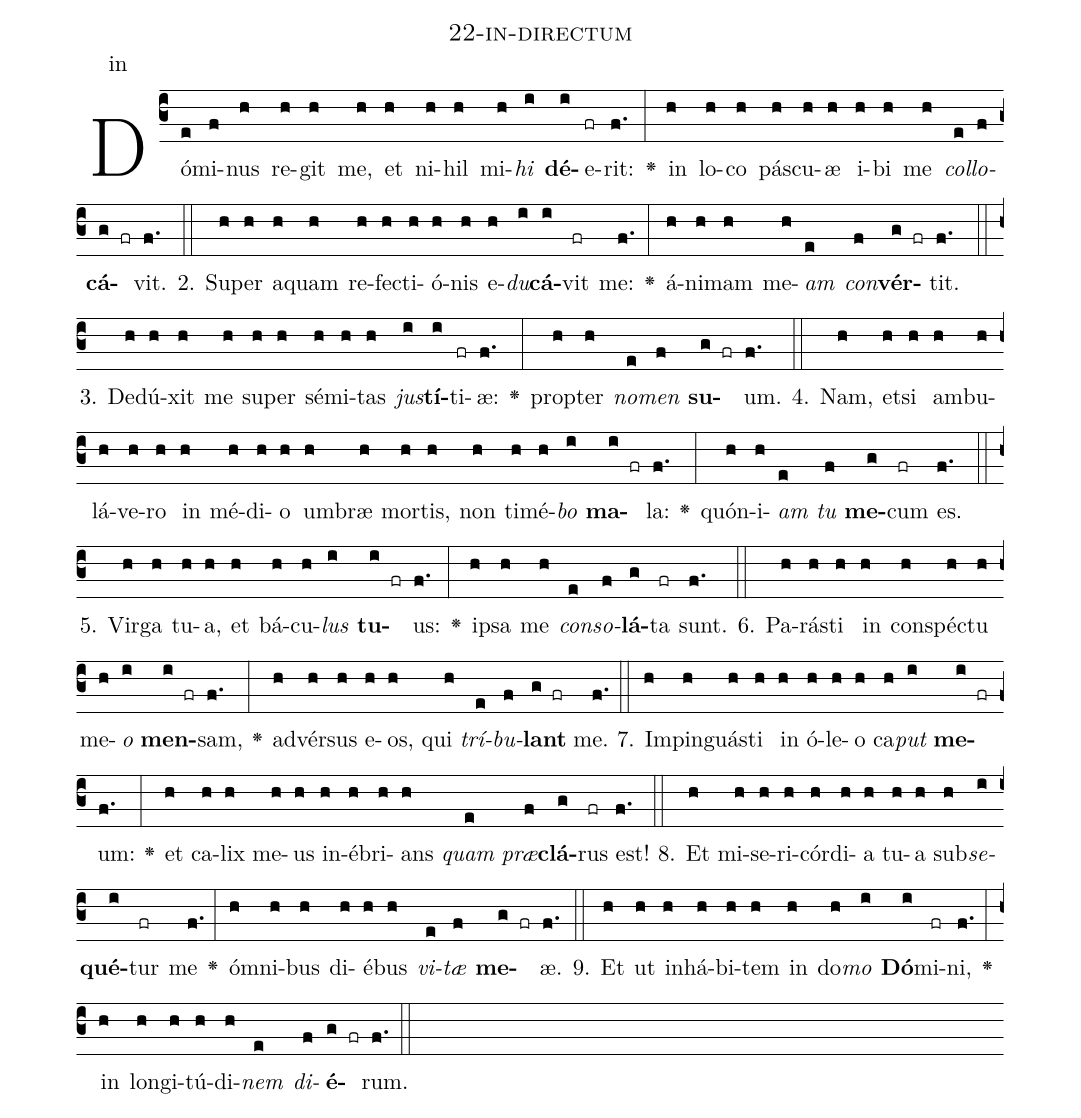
name: 22-in-directum;
annotation: in;
%%
(c3)Dó(e)mi(f)nus(h) re(h)git(h) me,(h) et(h) ni(h)hil(h) mi(h)<i>hi</i>(i) <b>dé</b>(i)e(fr)rit:(f.) <v>\greheightstar</v>(:) in(h) lo(h)co(h) pás(h)cu(h)æ(h) i(h)bi(h) me(h) <i>col</i>(e)<i>lo</i>(f)<b>cá</b>(g fr)vit.(f.) (::)
2. Su(h)per(h) a(h)quam(h) re(h)fec(h)ti(h)ó(h)nis(h) e(h)<i>du</i>(i)<b>cá</b>(i)vit(fr) me:(f.) <v>\greheightstar</v>(:) á(h)ni(h)mam(h) me(h)<i>am</i>(e) <i>con</i>(f)<b>vér</b>(g fr)tit.(f.) (::)
3. De(h)dú(h)xit(h) me(h) su(h)per(h) sé(h)mi(h)tas(h) <i>jus</i>(i)<b>tí</b>(i)ti(fr)æ:(f.) <v>\greheightstar</v>(:) prop(h)ter(h) <i>no</i>(e)<i>men</i>(f) <b>su</b>(g fr)um.(f.) (::)
4. Nam,(h) et(h)si(h) am(h)bu(h)lá(h)ve(h)ro(h) in(h) mé(h)di(h)o(h) um(h)bræ(h) mor(h)tis,(h) non(h) ti(h)mé(h)<i>bo</i>(i) <b>ma</b>(i fr)la:(f.) <v>\greheightstar</v>(:) quón(h)i(h)<i>am</i>(e) <i>tu</i>(f) <b>me</b>(g)cum(fr) es.(f.) (::)
5. Vir(h)ga(h) tu(h)a,(h) et(h) bá(h)cu(h)<i>lus</i>(i) <b>tu</b>(i fr)us:(f.) <v>\greheightstar</v>(:) ip(h)sa(h) me(h) <i>con</i>(e)<i>so</i>(f)<b>lá</b>(g)ta(fr) sunt.(f.) (::)
6. Pa(h)rás(h)ti(h) in(h) con(h)spéc(h)tu(h) me(h)<i>o</i>(i) <b>men</b>(i fr)sam,(f.) <v>\greheightstar</v>(:) ad(h)vér(h)sus(h) e(h)os,(h) qui(h) <i>trí</i>(e)<i>bu</i>(f)<b>lant</b>(g fr) me.(f.) (::)
7. Im(h)pin(h)guás(h)ti(h) in(h) ó(h)le(h)o(h) ca(h)<i>put</i>(i) <b>me</b>(i fr)um:(f.) <v>\greheightstar</v>(:) et(h) ca(h)lix(h) me(h)us(h) in(h)é(h)bri(h)ans(h) <i>quam</i>(e) <i>præ</i>(f)<b>clá</b>(g)rus(fr) est!(f.) (::)
8. Et(h) mi(h)se(h)ri(h)cór(h)di(h)a(h) tu(h)a(h) sub(h)<i>se</i>(i)<b>qué</b>(i)tur(fr) me(f.) <v>\greheightstar</v>(:) óm(h)ni(h)bus(h) di(h)é(h)bus(h) <i>vi</i>(e)<i>tæ</i>(f) <b>me</b>(g fr)æ.(f.) (::)
9. Et(h) ut(h) in(h)há(h)bi(h)tem(h) in(h) do(h)<i>mo</i>(i) <b>Dó</b>(i)mi(fr)ni,(f.) <v>\greheightstar</v>(:) in(h) lon(h)gi(h)tú(h)di(h)<i>nem</i>(e) <i>di</i>(f)<b>é</b>(g fr)rum.(f.) (::)
